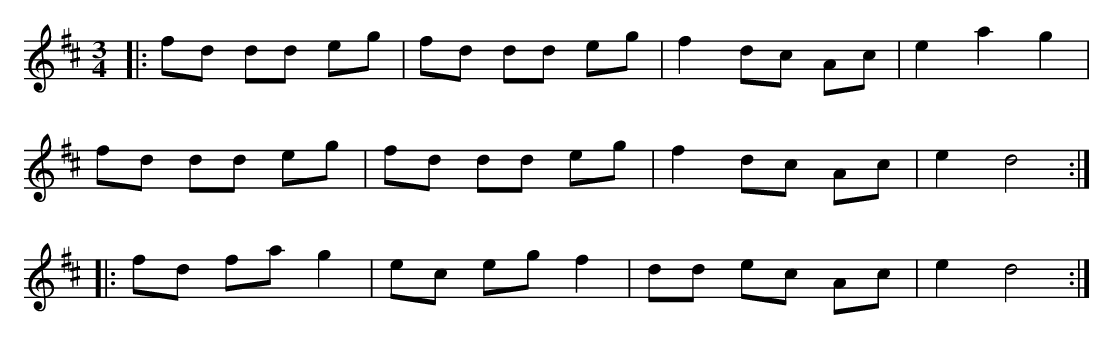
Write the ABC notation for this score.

X:1
M:3/4
K:D
|:fd dd eg|fd dd eg|f2 dc Ac|e2a2g2|
fd dd eg|fd dd eg|f2 dc Ac|e2d4:|
|:fd fa g2|ec eg f2|dd ec Ac|e2d4:|
